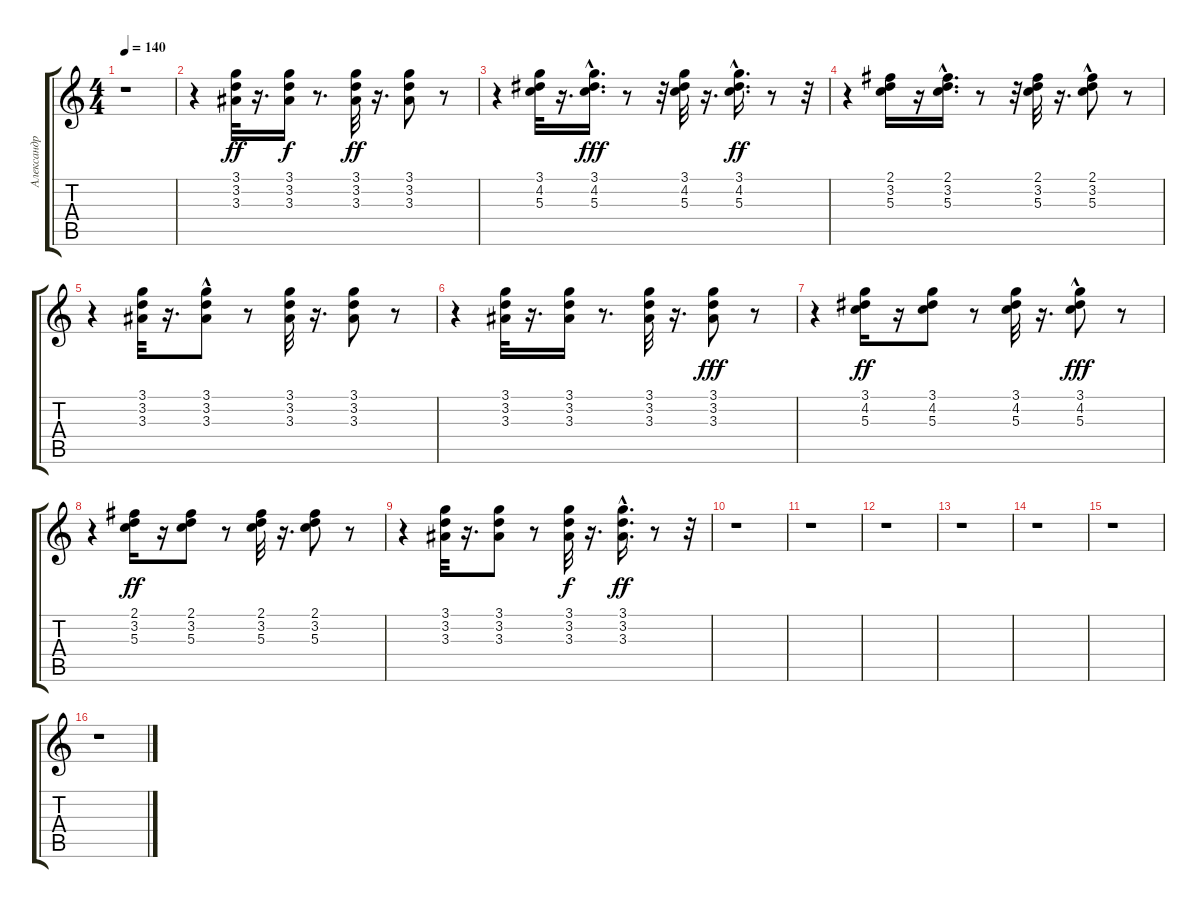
\track ("Александр Галунов" "Александр ") {instrument electricguitarmuted}
\staff {score tabs}
\tuning (E4 B3 G3 D3 A2 E2) {hide}
\ts (4 4)
\tempo 140
\clef g2
\ks c
r.1{dy ff} |
r.4 (3.1 3.2 3.3).32 r.16{d} (3.1 3.2 3.3).16{dy f} r.8{d} (3.1 3.2 3.3).32{dy ff} r.16{d} (3.1 3.2 3.3).8 r.8 |
r.4 (3.1 4.2 5.3).32 r.16{d} (3.1 4.2 5.3{hac}).16{d dy fff} r.8 r.32 (3.1 4.2 5.3).32 r.16{d} (3.1{hac} 4.2{hac} 5.3{hac}).16{d dy ff} r.8 r.32 |
r.4 (2.1 3.2 5.3).16 r.16 (2.1{hac} 3.2{hac} 5.3{hac}).16{d} r.8 r.32 (2.1 3.2 5.3).32 r.16{d} (2.1{hac} 3.2 5.3).8 r.8 |
r.4 (3.1 3.2 3.3).32 r.16{d} (3.1 3.2{hac} 3.3{hac}).8 r.8 (3.1 3.2 3.3).32 r.16{d} (3.1 3.2 3.3).8 r.8 |
r.4 (3.1 3.2 3.3).32 r.16{d} (3.1 3.2 3.3).16 r.8{d} (3.1 3.2 3.3).32 r.16{d} (3.1 3.2 3.3).8{dy fff} r.8 |
r.4 (3.1 4.2 5.3).16{dy ff} r.16 (3.1 4.2 5.3).8 r.8 (3.1 4.2 5.3).32 r.16{d} (3.1 4.2{hac} 5.3{hac}).8{dy fff} r.8 |
r.4 (2.1 3.2 5.3).16{dy ff} r.16 (2.1 3.2 5.3).8 r.8 (2.1 3.2 5.3).32 r.16{d} (2.1 3.2 5.3).8 r.8 |
r.4 (3.1 3.2 3.3).32 r.16{d} (3.1 3.2 3.3).8 r.8 (3.1 3.2 3.3).32{dy f} r.16{d} (3.1{hac} 3.2{hac} 3.3{hac}).16{d dy ff} r.8 r.32 |
r.1 |
r.1 |
r.1 |
r.1 |
r.1 |
r.1 |
r.1
